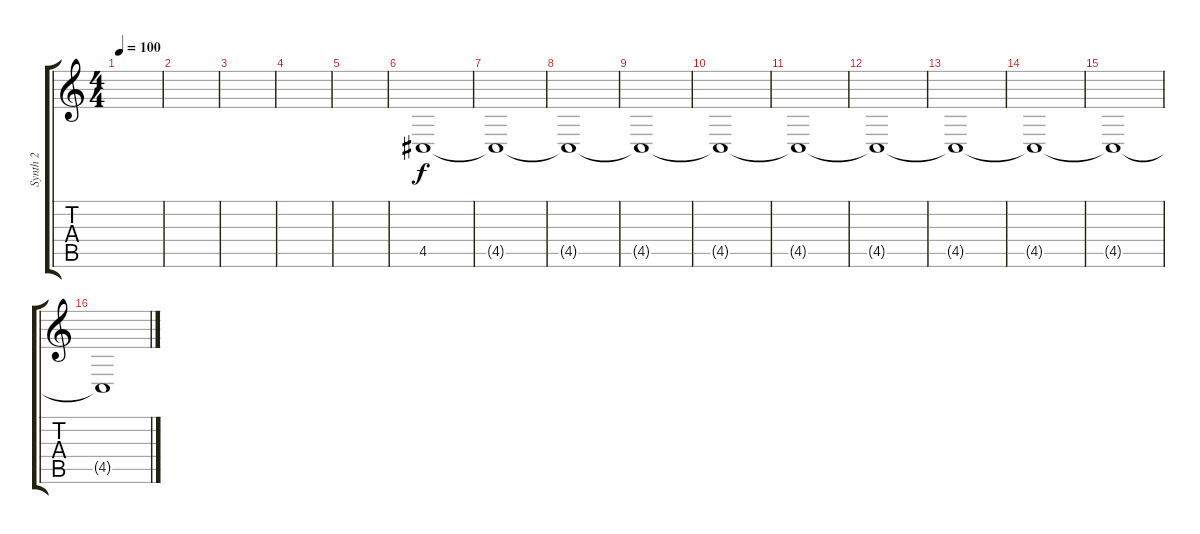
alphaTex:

\track ("Synth 2" "Synth 2") {instrument lead2sawtooth}
\staff {score tabs}
\tuning (E4 B3 G3 D3 A2 E2) {hide}
\ts (4 4)
\tempo 100
\clef g2
\ks c
|
|
|
|
|
4.5.1 |
4.5{t}.1 |
4.5{t}.1 |
4.5{t}.1 |
4.5{t}.1 |
4.5{t}.1 |
4.5{t}.1 |
4.5{t}.1{volume 3} |
4.5{t}.1 |
4.5{t}.1 |
4.5{t}.1
